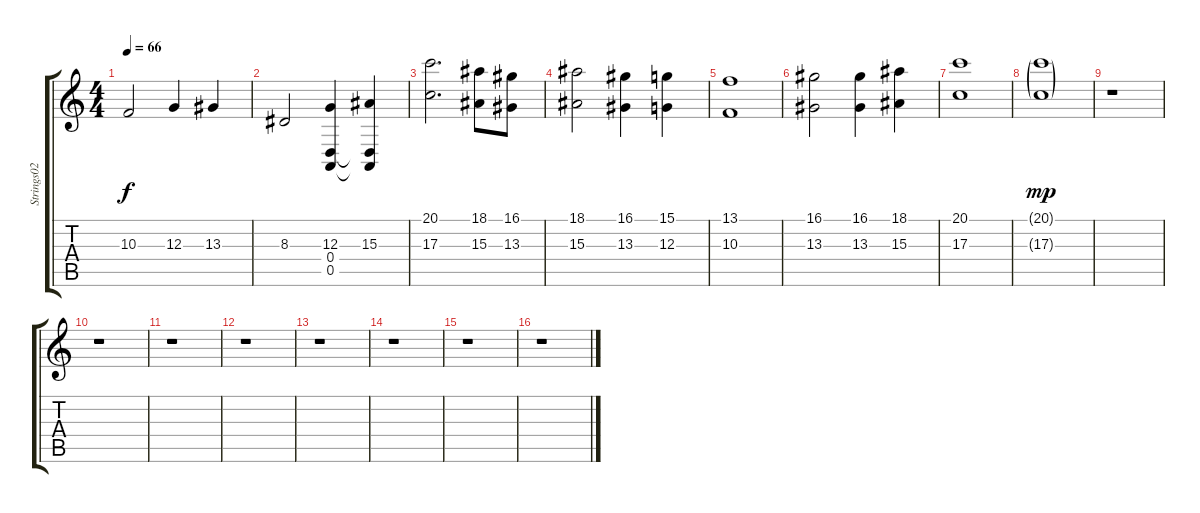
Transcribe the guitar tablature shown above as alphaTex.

\track ("Strings02" "Strings02") {instrument stringensemble1}
\staff {score tabs}
\tuning (E4 B3 G3 D3 A2 E2) {hide}
\ts (4 4)
\tempo 66
\clef g2
\ks c
10.3.2{dy f} 12.3.4 13.3.4 |
8.3.2 (12.3 0.4{t} 0.5{t}).4 (15.3 0.4{t} 0.5{t}).4 |
(20.1 17.3).2{d} (18.1 15.3).8 (16.1 13.3).8 |
(18.1 15.3).2 (16.1 13.3).4 (15.1 12.3).4 |
(13.1 10.3).1 |
(16.1 13.3).2 (16.1 13.3).4 (18.1 15.3).4 |
(20.1 17.3).1 |
(20.1{g} 17.3{g}).1{dy mp} |
r.1 |
r.1 |
r.1 |
r.1 |
r.1 |
r.1 |
r.1 |
r.1
